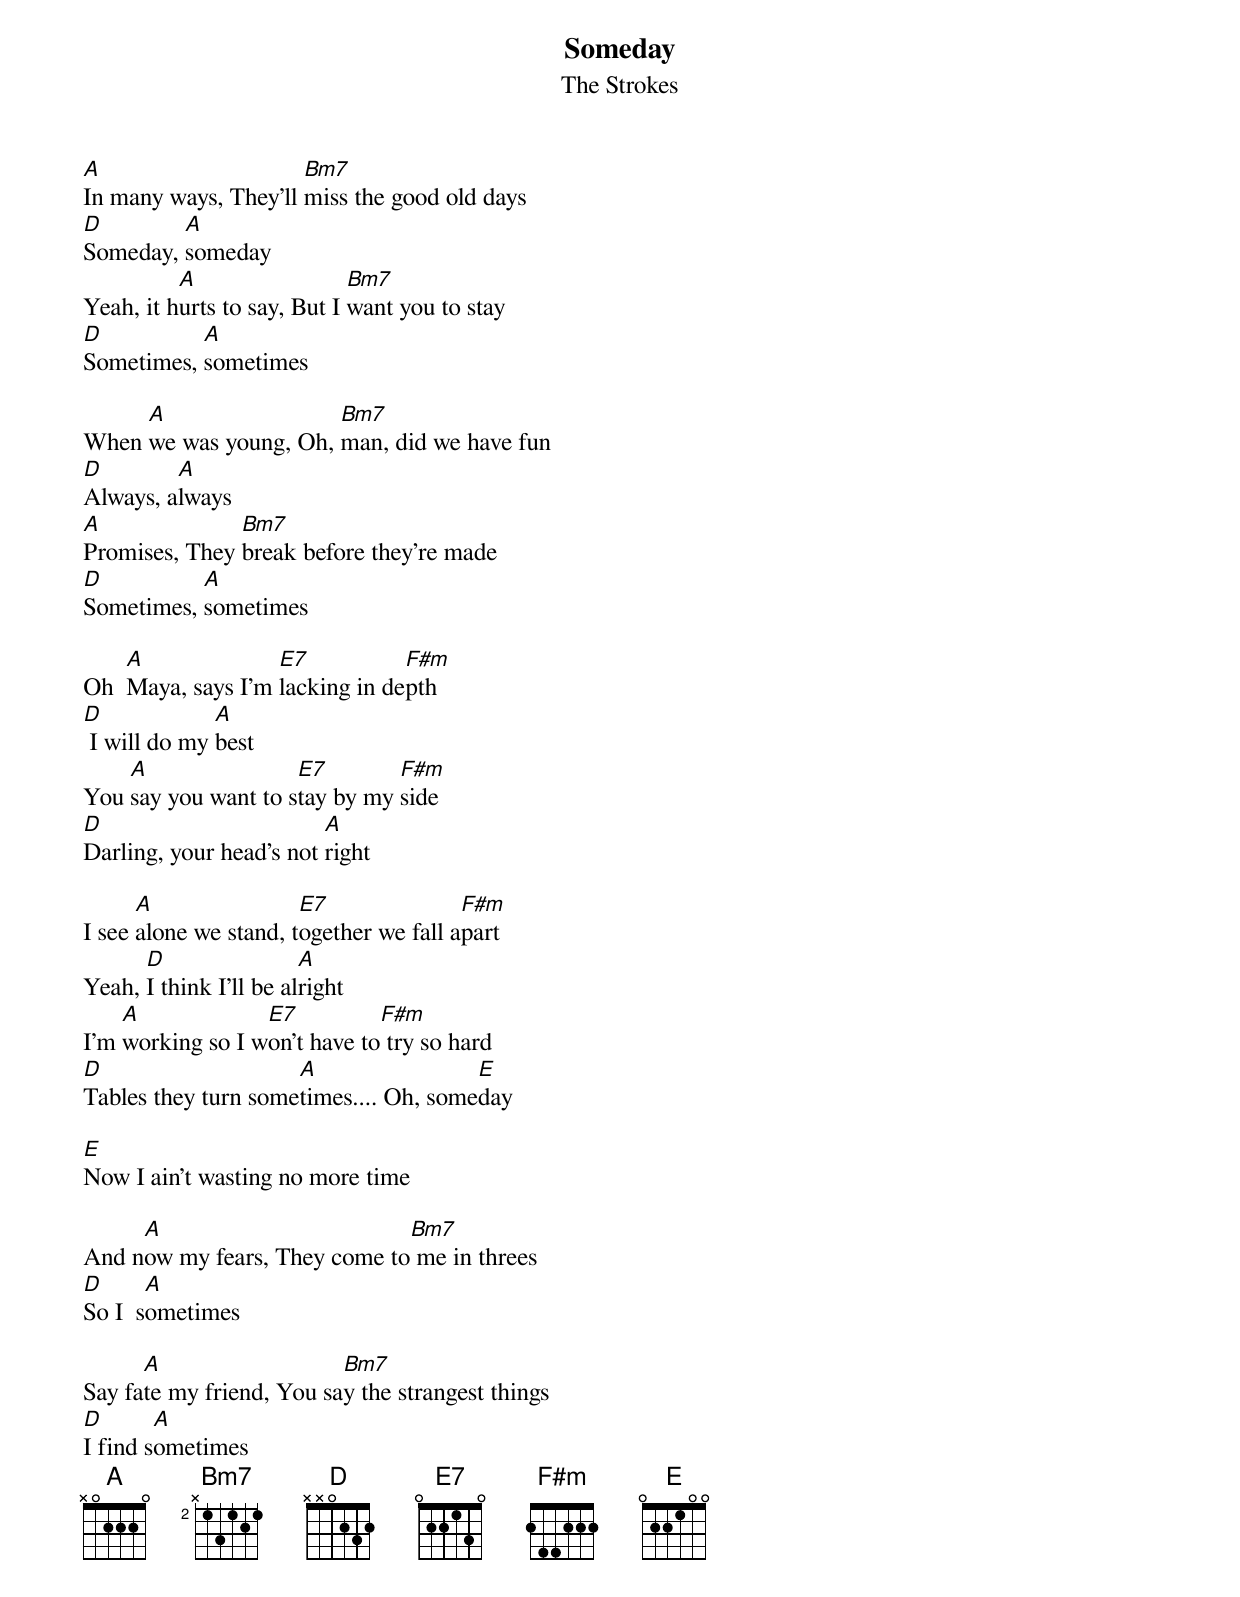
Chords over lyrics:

Someday
The Strokes

A                     Bm7
In many ways, They'll miss the good old days
D        A
Someday, someday
          A                  Bm7
Yeah, it hurts to say, But I want you to stay
D          A
Sometimes, sometimes

     A                 Bm7
When we was young, Oh, man, did we have fun
D        A
Always, always
A              Bm7
Promises, They break before they're made
D          A
Sometimes, sometimes

    A              E7           F#m
Oh  Maya, says I'm lacking in depth
D             A
 I will do my best
    A                E7        F#m
You say you want to stay by my side
D                        A
Darling, your head's not right

      A                E7               F#m
I see alone we stand, together we fall apart
      D                 A
Yeah, I think I'll be alright
    A             E7          F#m
I'm working so I won't have to try so hard
D                    A                 E
Tables they turn sometimes.... Oh, someday

E
Now I ain't wasting no more time

     A                        Bm7
And now my fears, They come to me in threes
D      A
So I  sometimes

      A                   Bm7
Say fate my friend, You say the strangest things
D       A
I find sometimes
